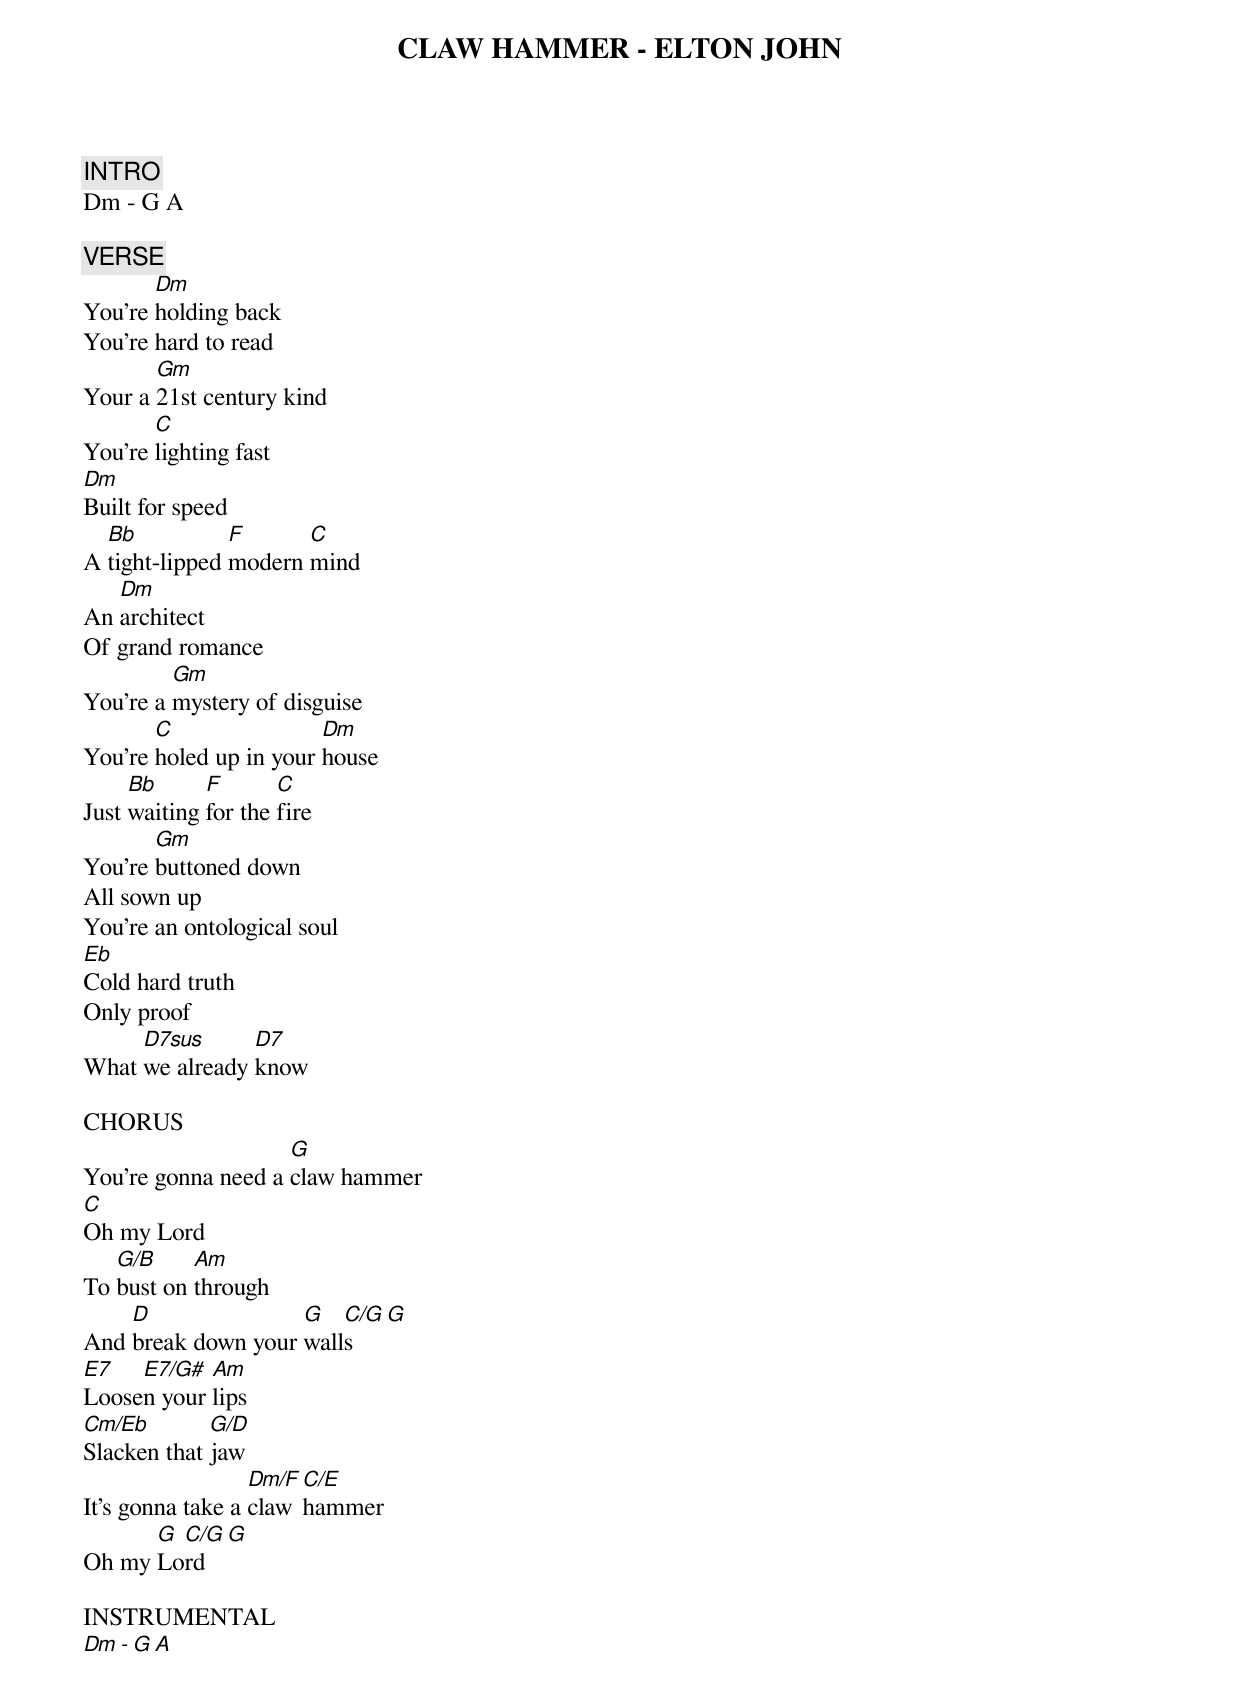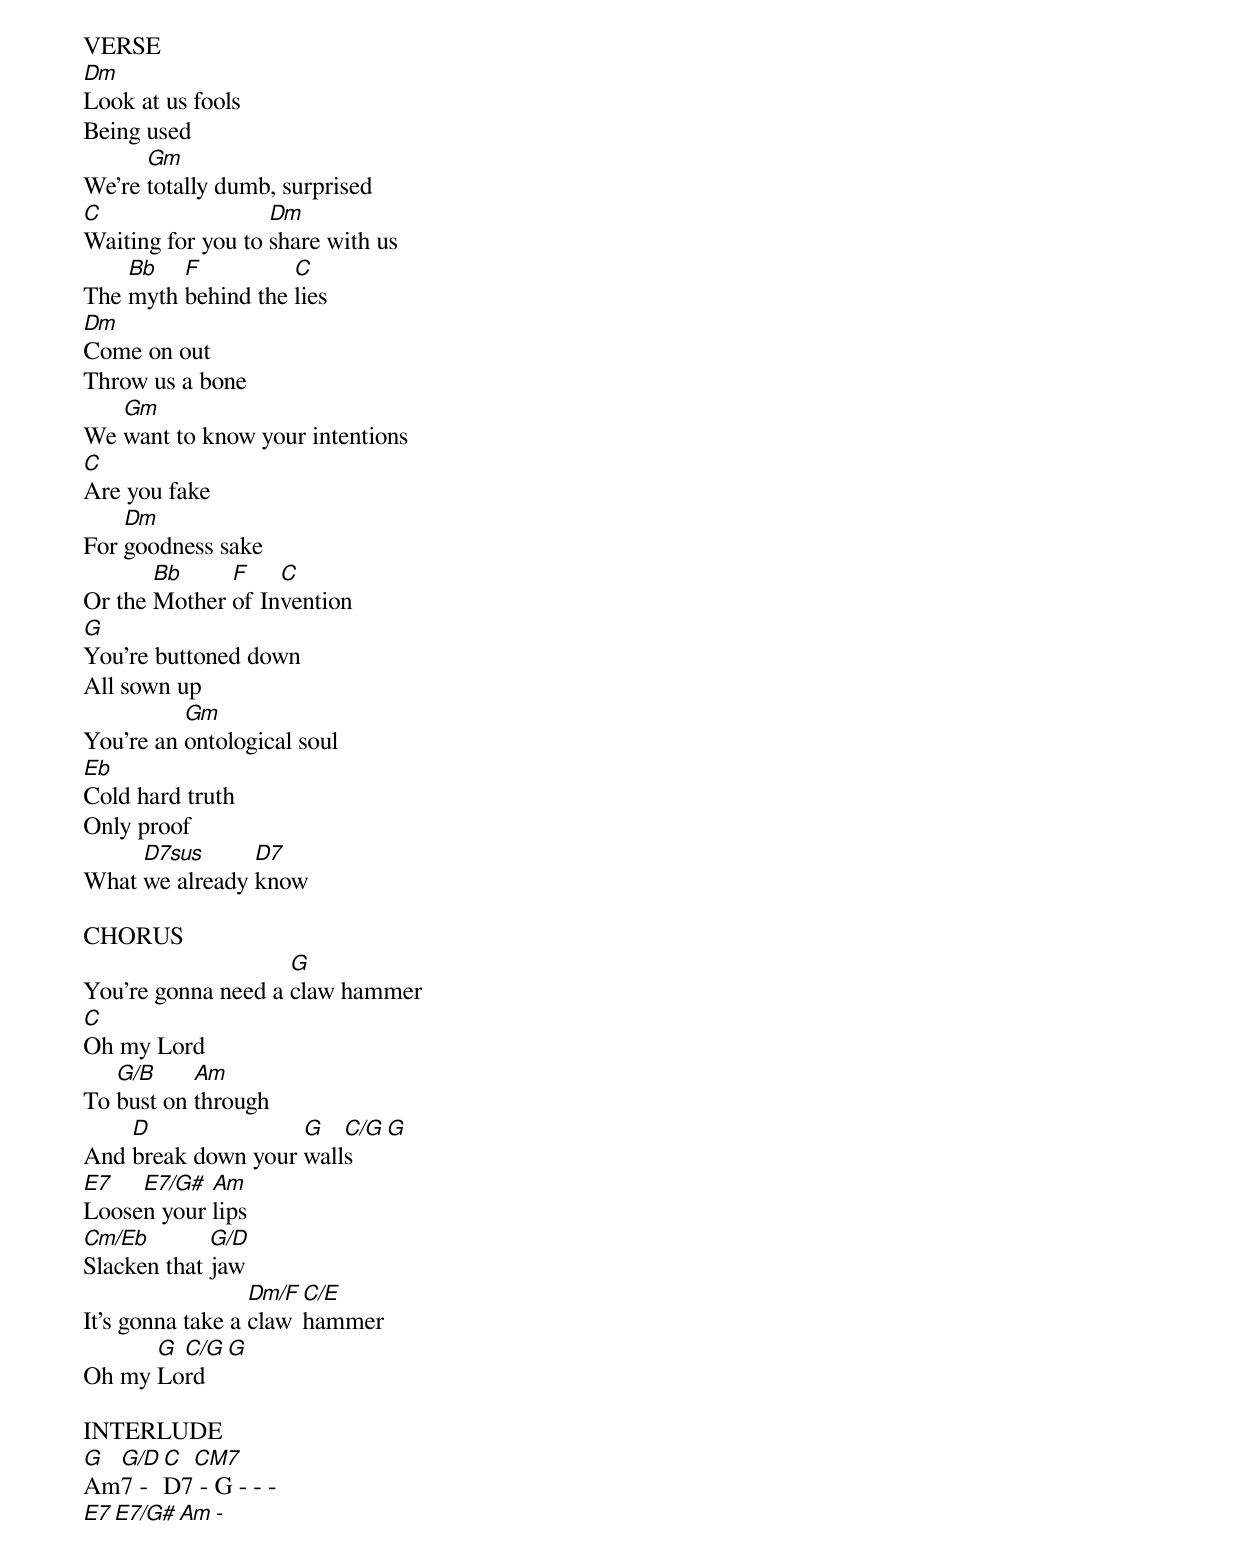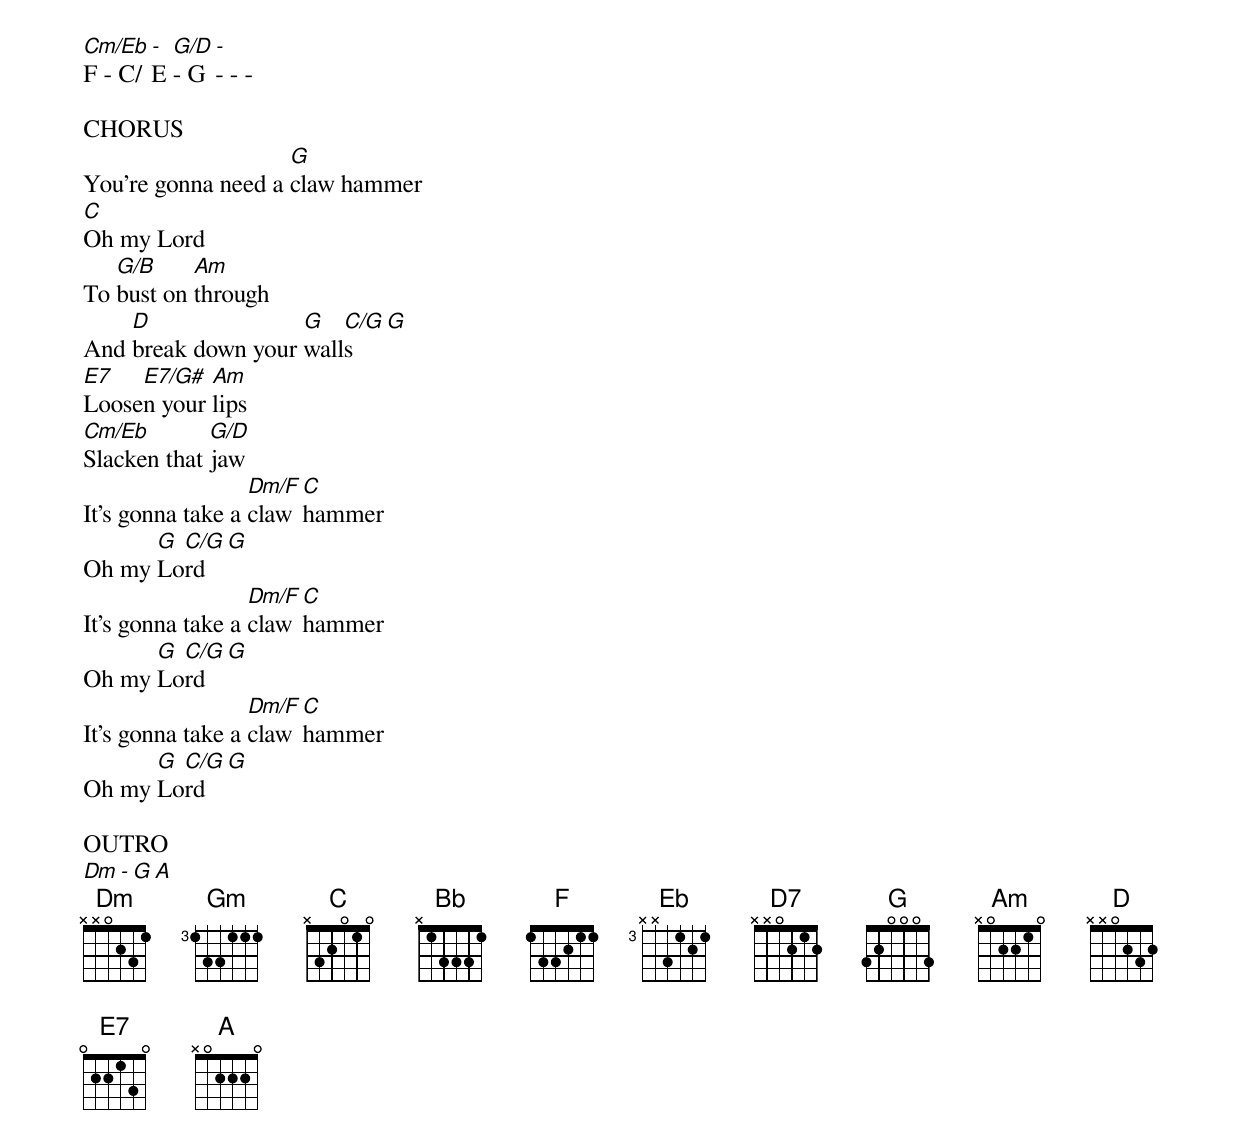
CLAW HAMMER - ELTON JOHN

INTRO
Dm - G A

VERSE
       Dm
You're holding back
You're hard to read
       Gm
Your a 21st century kind
       C
You're lighting fast
Dm
Built for speed
  Bb           F      C
A tight-lipped modern mind
   Dm
An architect
Of grand romance
         Gm
You're a mystery of disguise
       C                Dm
You're holed up in your house
     Bb      F       C
Just waiting for the fire
       Gm
You're buttoned down
All sown up
You're an ontological soul
Eb
Cold hard truth
Only proof
     D7sus      D7
What we already know

CHORUS
                    G
You're gonna need a claw hammer
C
Oh my Lord
   G/B     Am
To bust on through
    D               G   C/G G
And break down your walls
E7   E7/G#  Am
Loosen your lips
Cm/Eb        G/D
Slacken that jaw
                  Dm/F C/E
It's gonna take a claw hammer
      G C/G G
Oh my Lord

INSTRUMENTAL
Dm - G A

VERSE
Dm
Look at us fools
Being used
      Gm
We're totally dumb, surprised
C                  Dm
Waiting for you to share with us
    Bb   F          C
The myth behind the lies
Dm
Come on out
Throw us a bone
   Gm
We want to know your intentions
C
Are you fake
    Dm
For goodness sake
       Bb     F    C
Or the Mother of Invention
G
You're buttoned down
All sown up
          Gm
You're an ontological soul
Eb
Cold hard truth
Only proof
     D7sus      D7
What we already know

CHORUS
                    G
You're gonna need a claw hammer
C
Oh my Lord
   G/B     Am
To bust on through
    D               G   C/G G
And break down your walls
E7   E7/G#  Am
Loosen your lips
Cm/Eb        G/D
Slacken that jaw
                  Dm/F C/E
It's gonna take a claw hammer
      G C/G G
Oh my Lord

INTERLUDE
G G/D C CM7
Am7 - D7 - G - - -
E7 E7/G# Am -
Cm/Eb - G/D -
F - C/E - G - - -

CHORUS
                    G
You're gonna need a claw hammer
C
Oh my Lord
   G/B     Am
To bust on through
    D               G   C/G G
And break down your walls
E7   E7/G#  Am
Loosen your lips
Cm/Eb        G/D
Slacken that jaw
                  Dm/F C
It's gonna take a claw hammer
      G C/G G
Oh my Lord
                  Dm/F C
It's gonna take a claw hammer
      G C/G G
Oh my Lord
                  Dm/F C
It's gonna take a claw hammer
      G C/G G
Oh my Lord

OUTRO
Dm - G A
